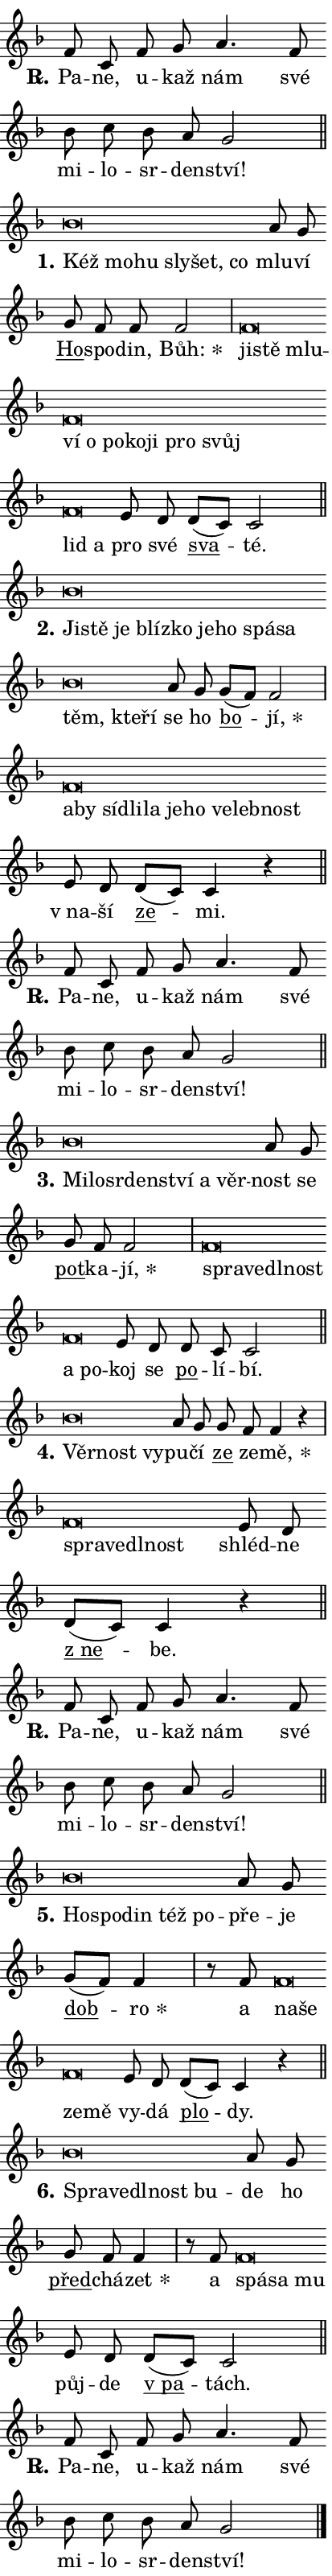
\version "2.24.0"
\header { tagline = "" }
\paper {
  indent = 0\cm
  top-margin = 0\cm
  right-margin = 0.13\cm % to fit lyric hyphens
  bottom-margin = 0\cm
  left-margin = 0\cm
  paper-width = 7\cm
  page-breaking = #ly:one-page-breaking
  system-system-spacing.basic-distance = #11
  score-system-spacing.basic-distance = #11
  ragged-last = ##f
}


%% Author: Thomas Morley
%% https://lists.gnu.org/archive/html/lilypond-user/2020-05/msg00002.html
#(define (line-position grob)
"Returns position of @var[grob} in current system:
   @code{'start}, if at first time-step
   @code{'end}, if at last time-step
   @code{'middle} otherwise
"
  (let* ((col (ly:item-get-column grob))
         (ln (ly:grob-object col 'left-neighbor))
         (rn (ly:grob-object col 'right-neighbor))
         (col-to-check-left (if (ly:grob? ln) ln col))
         (col-to-check-right (if (ly:grob? rn) rn col))
         (break-dir-left
           (and
             (ly:grob-property col-to-check-left 'non-musical #f)
             (ly:item-break-dir col-to-check-left)))
         (break-dir-right
           (and
             (ly:grob-property col-to-check-right 'non-musical #f)
             (ly:item-break-dir col-to-check-right))))
        (cond ((eqv? 1 break-dir-left) 'start)
              ((eqv? -1 break-dir-right) 'end)
              (else 'middle))))

#(define (tranparent-at-line-position vctor)
  (lambda (grob)
  "Relying on @code{line-position} select the relevant enry from @var{vctor}.
Used to determine transparency,"
    (case (line-position grob)
      ((end) (not (vector-ref vctor 0)))
      ((middle) (not (vector-ref vctor 1)))
      ((start) (not (vector-ref vctor 2))))))

noteHeadBreakVisibility =
#(define-music-function (break-visibility)(vector?)
"Makes @code{NoteHead}s transparent relying on @var{break-visibility}"
#{
  \override NoteHead.transparent =
    #(tranparent-at-line-position break-visibility)
#})

#(define delete-ledgers-for-transparent-note-heads
  (lambda (grob)
    "Reads whether a @code{NoteHead} is transparent.
If so this @code{NoteHead} is removed from @code{'note-heads} from
@var{grob}, which is supposed to be @code{LedgerLineSpanner}.
As a result ledgers are not printed for this @code{NoteHead}"
    (let* ((nhds-array (ly:grob-object grob 'note-heads))
           (nhds-list
             (if (ly:grob-array? nhds-array)
                 (ly:grob-array->list nhds-array)
                 '()))
           ;; Relies on the transparent-property being done before
           ;; Staff.LedgerLineSpanner.after-line-breaking is executed.
           ;; This is fragile ...
           (to-keep
             (remove
               (lambda (nhd)
                 (ly:grob-property nhd 'transparent #f))
               nhds-list)))
      ;; TODO find a better method to iterate over grob-arrays, similiar
      ;; to filter/remove etc for lists
      ;; For now rebuilt from scratch
      (set! (ly:grob-object grob 'note-heads)  '())
      (for-each
        (lambda (nhd)
          (ly:pointer-group-interface::add-grob grob 'note-heads nhd))
        to-keep))))

squashNotes = {
  \override NoteHead.X-extent = #'(-0.2 . 0.2)
  \override NoteHead.Y-extent = #'(-0.75 . 0)
  \override NoteHead.stencil =
    #(lambda (grob)
       (let ((pos (ly:grob-property grob 'staff-position)))
         (begin
           (if (< pos -7) (display "ERROR: Lower brevis then expected\n") (display ""))
           (if (<= pos -6) ly:text-interface::print ly:note-head::print))))
}
unSquashNotes = {
  \revert NoteHead.X-extent
  \revert NoteHead.Y-extent
  \revert NoteHead.stencil
}

hideNotes = \noteHeadBreakVisibility #begin-of-line-visible
unHideNotes = \noteHeadBreakVisibility #all-visible

% work-around for resetting accidentals
% https://lilypond.org/doc/v2.23/Documentation/notation/displaying-rhythms#unmetered-music
cadenzaMeasure = {
  \cadenzaOff
  \partial 1024 s1024
  \cadenzaOn
}

#(define-markup-command (accent layout props text) (markup?)
  "Underline accented syllable"
  (interpret-markup layout props
    #{\markup \override #'(offset . 4.3) \underline { #text }#}))

responsum = \markup \concat {
  "R" \hspace #-1.05 \path #0.1 #'((moveto 0 0.07) (lineto 0.9 0.8)) \hspace #0.05 "."
}

spaceSize = #0.6828661417322834 % exact space size for TeX Gyre Schola

\layout {
  \context {
    \Staff
    \remove "Time_signature_engraver"
    \override LedgerLineSpanner.after-line-breaking = #delete-ledgers-for-transparent-note-heads
  }
  \context {
    \Lyrics {
      \override LyricSpace.minimum-distance = \spaceSize
      \override LyricText.font-name = #"TeX Gyre Schola"
      \override LyricText.font-size = 1
      \override StanzaNumber.font-name = #"TeX Gyre Schola Bold"
      \override StanzaNumber.font-size = 1
    }
  }
  \context {
    \Score 
    \override NoteHead.text =
      #(lambda (grob) 
        (let ((pos (ly:grob-property grob 'staff-position)))
          #{\markup {
            \combine
              \halign #-0.55 \raise #(if (= pos -6) 0 0.5) \override #'(thickness . 2) \draw-line #'(3.2 . 0)
              \musicglyph "noteheads.sM1"
          }#}))
  }
}

% magnetic-lyrics.ily
%
%   written by
%     Jean Abou Samra <jean@abou-samra.fr>
%     Werner Lemberg <wl@gnu.org>
%
%   adapted by
%     Jiri Hon <jiri.hon@gmail.com>
%
% Version 2022-Apr-15

% https://www.mail-archive.com/lilypond-user@gnu.org/msg149350.html

#(define (Left_hyphen_pointer_engraver context)
   "Collect syllable-hyphen-syllable occurrences in lyrics and store
them in properties.  This engraver only looks to the left.  For
example, if the lyrics input is @code{foo -- bar}, it does the
following.

@itemize @bullet
@item
Set the @code{text} property of the @code{LyricHyphen} grob between
@q{foo} and @q{bar} to @code{foo}.

@item
Set the @code{left-hyphen} property of the @code{LyricText} grob with
text @q{foo} to the @code{LyricHyphen} grob between @q{foo} and
@q{bar}.
@end itemize

Use this auxiliary engraver in combination with the
@code{lyric-@/text::@/apply-@/magnetic-@/offset!} hook."
   (let ((hyphen #f)
         (text #f))
     (make-engraver
      (acknowledgers
       ((lyric-syllable-interface engraver grob source-engraver)
        (set! text grob)))
      (end-acknowledgers
       ((lyric-hyphen-interface engraver grob source-engraver)
        ;(when (not (grob::has-interface grob 'lyric-space-interface))
          (set! hyphen grob)));)
      ((stop-translation-timestep engraver)
       (when (and text hyphen)
         (ly:grob-set-object! text 'left-hyphen hyphen))
       (set! text #f)
       (set! hyphen #f)))))

#(define (lyric-text::apply-magnetic-offset! grob)
   "If the space between two syllables is less than the value in
property @code{LyricText@/.details@/.squash-threshold}, move the right
syllable to the left so that it gets concatenated with the left
syllable.

Use this function as a hook for
@code{LyricText@/.after-@/line-@/breaking} if the
@code{Left_@/hyphen_@/pointer_@/engraver} is active."
   (let ((hyphen (ly:grob-object grob 'left-hyphen #f)))
     (when hyphen
       (let ((left-text (ly:spanner-bound hyphen LEFT)))
         (when (grob::has-interface left-text 'lyric-syllable-interface)
           (let* ((common (ly:grob-common-refpoint grob left-text X))
                  (this-x-ext (ly:grob-extent grob common X))
                  (left-x-ext
                   (begin
                     ;; Trigger magnetism for left-text.
                     (ly:grob-property left-text 'after-line-breaking)
                     (ly:grob-extent left-text common X)))
                  ;; `delta` is the gap width between two syllables.
                  (delta (- (interval-start this-x-ext)
                            (interval-end left-x-ext)))
                  (details (ly:grob-property grob 'details))
                  (threshold (assoc-get 'squash-threshold details 0.2)))
             (when (< delta threshold)
               (let* (;; We have to manipulate the input text so that
                      ;; ligatures crossing syllable boundaries are not
                      ;; disabled.  For languages based on the Latin
                      ;; script this is essentially a beautification.
                      ;; However, for non-Western scripts it can be a
                      ;; necessity.
                      (lt (ly:grob-property left-text 'text))
                      (rt (ly:grob-property grob 'text))
                      (is-space (grob::has-interface hyphen 'lyric-space-interface))
                      (space (if is-space " " ""))
                      (extra-delta (if is-space spaceSize 0))
                      ;; Append new syllable.
                      (ltrt-space (if (and (string? lt) (string? rt))
                                (string-append lt space rt)
                                (make-concat-markup (list lt space rt))))
                      ;; Right-align `ltrt` to the right side.
                      (ltrt-space-markup (grob-interpret-markup
                               grob
                               (make-translate-markup
                                (cons (interval-length this-x-ext) 0)
                                (make-right-align-markup ltrt-space)))))
                 (begin
                   ;; Don't print `left-text`.
                   (ly:grob-set-property! left-text 'stencil #f)
                   ;; Set text and stencil (which holds all collected
                   ;; syllables so far) and shift it to the left.
                   (ly:grob-set-property! grob 'text ltrt-space)
                   (ly:grob-set-property! grob 'stencil ltrt-space-markup)
                   (ly:grob-translate-axis! grob (- (- delta extra-delta)) X))))))))))


#(define (lyric-hyphen::displace-bounds-first grob)
   ;; Make very sure this callback isn't triggered too early.
   (let ((left (ly:spanner-bound grob LEFT))
         (right (ly:spanner-bound grob RIGHT)))
     (ly:grob-property left 'after-line-breaking)
     (ly:grob-property right 'after-line-breaking)
     (ly:lyric-hyphen::print grob)))

squashThreshold = #0.4

\layout {
  \context {
    \Lyrics
    \consists #Left_hyphen_pointer_engraver
    \override LyricText.after-line-breaking =
      #lyric-text::apply-magnetic-offset!
    \override LyricHyphen.stencil = #lyric-hyphen::displace-bounds-first
    \override LyricText.details.squash-threshold = \squashThreshold
    \override LyricHyphen.minimum-distance = 0
    \override LyricHyphen.minimum-length = \squashThreshold
  }
}

squashText = \override LyricText.details.squash-threshold = 9999
unSquashText = \override LyricText.details.squash-threshold = \squashThreshold

leftText = \override LyricText.self-alignment-X = #LEFT
unLeftText = \revert LyricText.self-alignment-X

starOffset = #(lambda (grob) 
                (let ((x_offset (ly:self-alignment-interface::aligned-on-x-parent grob)))
                  (if (= x_offset 0) 0 (+ x_offset 1.2))))

star = #(define-music-function (syllable)(string?)
"Append star separator at the end of a syllable"
#{
  \once \override LyricText.X-offset = #starOffset
  \lyricmode { \markup {
    #syllable
    \override #'((font-name . "TeX Gyre Schola Bold")) \hspace #0.2 \lower #0.65 \larger "*"
  } }
#})

starAccent = #(define-music-function (syllable)(string?)
"Append star separator at the end of a syllable and make accent"
#{
  \once \override LyricText.X-offset = #starOffset
  \lyricmode { \markup {
    \accent #syllable
    \override #'((font-name . "TeX Gyre Schola Bold")) \hspace #0.2 \lower #0.65 \larger "*"
  } }
#})

breath = #(define-music-function (syllable)(string?)
"Append breathing indicator at the end of a syllable"
#{
  \lyricmode { \markup { #syllable "+" } }
#})

optionalBreath = #(define-music-function (syllable)(string?)
"Append optional breathing indicator at the end of a syllable"
#{
  \lyricmode { \markup { #syllable "(+)" } }
#})


\score {
    <<
        \new Voice = "melody" { \cadenzaOn \key f \major \relative { f'8 c f g a4. f8 \bar "" bes c bes a g2 \cadenzaMeasure \bar "||" \break } }
        \new Lyrics \lyricsto "melody" { \lyricmode { \set stanza = \responsum
Pa -- ne, u -- kaž nám své mi -- lo -- sr -- den -- ství! } }
    >>
    \layout {}
}

\score {
    <<
        \new Voice = "melody" { \cadenzaOn \key f \major \relative { \squashNotes bes'\breve*1/16 \hideNotes \breve*1/16 \bar "" \breve*1/16 \bar "" \breve*1/16 \bar "" \breve*1/16 \breve*1/16 \bar "" \unHideNotes \unSquashNotes a8 g \bar "" g f f f2 \cadenzaMeasure \bar "|" \squashNotes f\breve*1/16 \hideNotes \breve*1/16 \bar "" \breve*1/16 \bar "" \breve*1/16 \bar "" \breve*1/16 \bar "" \breve*1/16 \bar "" \breve*1/16 \bar "" \breve*1/16 \bar "" \breve*1/16 \bar "" \breve*1/16 \bar "" \breve*1/16 \breve*1/16 \bar "" \unHideNotes \unSquashNotes e8 d \bar "" d[( c)] c2 \cadenzaMeasure \bar "||" \break } }
        \new Lyrics \lyricsto "melody" { \lyricmode { \set stanza = "1."
\leftText Kéž \squashText mo -- hu sly -- šet, co \unLeftText \unSquashText mlu -- ví \markup \accent Ho -- spo -- din, \star Bůh: \leftText ji -- \squashText stě mlu -- ví o po -- ko -- ji pro svůj lid a \unLeftText \unSquashText pro své \markup \accent sva -- té. } }
    >>
    \layout {}
}

\score {
    <<
        \new Voice = "melody" { \cadenzaOn \key f \major \relative { \squashNotes bes'\breve*1/16 \hideNotes \breve*1/16 \bar "" \breve*1/16 \bar "" \breve*1/16 \bar "" \breve*1/16 \bar "" \breve*1/16 \bar "" \breve*1/16 \bar "" \breve*1/16 \bar "" \breve*1/16 \bar "" \breve*1/16 \bar "" \breve*1/16 \breve*1/16 \bar "" \unHideNotes \unSquashNotes a8 g \bar "" g[( f)] f2 \cadenzaMeasure \bar "|" \squashNotes f\breve*1/16 \hideNotes \breve*1/16 \bar "" \breve*1/16 \bar "" \breve*1/16 \bar "" \breve*1/16 \bar "" \breve*1/16 \bar "" \breve*1/16 \bar "" \breve*1/16 \bar "" \breve*1/16 \breve*1/16 \bar "" \unHideNotes \unSquashNotes e8 d \bar "" d[( c)] c4 r \cadenzaMeasure \bar "||" \break } }
        \new Lyrics \lyricsto "melody" { \lyricmode { \set stanza = "2."
\leftText Ji -- \squashText stě je blíz -- ko je -- ho spá -- sa těm, kte -- ří \unLeftText \unSquashText se ho \markup \accent bo -- \star jí, \leftText a -- \squashText by sí -- dli -- la je -- ho ve -- leb -- nost \unLeftText \unSquashText "v na" -- ší \markup \accent ze -- mi. } }
    >>
    \layout {}
}

\score {
    <<
        \new Voice = "melody" { \cadenzaOn \key f \major \relative { f'8 c f g a4. f8 \bar "" bes c bes a g2 \cadenzaMeasure \bar "||" \break } }
        \new Lyrics \lyricsto "melody" { \lyricmode { \set stanza = \responsum
Pa -- ne, u -- kaž nám své mi -- lo -- sr -- den -- ství! } }
    >>
    \layout {}
}

\score {
    <<
        \new Voice = "melody" { \cadenzaOn \key f \major \relative { \squashNotes bes'\breve*1/16 \hideNotes \breve*1/16 \bar "" \breve*1/16 \bar "" \breve*1/16 \bar "" \breve*1/16 \bar "" \breve*1/16 \breve*1/16 \bar "" \unHideNotes \unSquashNotes a8 g \bar "" g f f2 \cadenzaMeasure \bar "|" \squashNotes f\breve*1/16 \hideNotes \breve*1/16 \bar "" \breve*1/16 \bar "" \breve*1/16 \bar "" \breve*1/16 \breve*1/16 \bar "" \unHideNotes \unSquashNotes e8 d \bar "" d c c2 \cadenzaMeasure \bar "||" \break } }
        \new Lyrics \lyricsto "melody" { \lyricmode { \set stanza = "3."
\leftText Mi -- \squashText lo -- sr -- den -- ství a věr -- \unLeftText \unSquashText nost se \markup \accent pot -- ka -- \star jí, \leftText spra -- \squashText ve -- dl -- nost a po -- \unLeftText \unSquashText koj se \markup \accent po -- lí -- bí. } }
    >>
    \layout {}
}

\score {
    <<
        \new Voice = "melody" { \cadenzaOn \key f \major \relative { \squashNotes bes'\breve*1/16 \hideNotes \breve*1/16 \breve*1/16 \bar "" \unHideNotes \unSquashNotes a8 g \bar "" g f f4 r \cadenzaMeasure \bar "|" \squashNotes f\breve*1/16 \hideNotes \breve*1/16 \bar "" \breve*1/16 \breve*1/16 \bar "" \unHideNotes \unSquashNotes e8 d \bar "" d[( c)] c4 r \cadenzaMeasure \bar "||" \break } }
        \new Lyrics \lyricsto "melody" { \lyricmode { \set stanza = "4."
\leftText Věr -- \squashText nost vy -- \unLeftText \unSquashText pu -- čí \markup \accent ze ze -- \star mě, \leftText spra -- \squashText ve -- dl -- nost \unLeftText \unSquashText shléd -- ne \markup \accent "z ne" -- be. } }
    >>
    \layout {}
}

\score {
    <<
        \new Voice = "melody" { \cadenzaOn \key f \major \relative { f'8 c f g a4. f8 \bar "" bes c bes a g2 \cadenzaMeasure \bar "||" \break } }
        \new Lyrics \lyricsto "melody" { \lyricmode { \set stanza = \responsum
Pa -- ne, u -- kaž nám své mi -- lo -- sr -- den -- ství! } }
    >>
    \layout {}
}

\score {
    <<
        \new Voice = "melody" { \cadenzaOn \key f \major \relative { \squashNotes bes'\breve*1/16 \hideNotes \breve*1/16 \bar "" \breve*1/16 \bar "" \breve*1/16 \breve*1/16 \bar "" \unHideNotes \unSquashNotes a8 g \bar "" g[( f)] f4 \cadenzaMeasure \bar "|" r8 f8 \squashNotes f\breve*1/16 \hideNotes \breve*1/16 \bar "" \breve*1/16 \breve*1/16 \bar "" \unHideNotes \unSquashNotes e8 d \bar "" d[( c)] c4 r \cadenzaMeasure \bar "||" \break } }
        \new Lyrics \lyricsto "melody" { \lyricmode { \set stanza = "5."
\leftText Ho -- \squashText spo -- din též po -- \unLeftText \unSquashText pře -- je \markup \accent dob -- \star ro a \leftText na -- \squashText še ze -- mě \unLeftText \unSquashText vy -- dá \markup \accent plo -- dy. } }
    >>
    \layout {}
}

\score {
    <<
        \new Voice = "melody" { \cadenzaOn \key f \major \relative { \squashNotes bes'\breve*1/16 \hideNotes \breve*1/16 \bar "" \breve*1/16 \bar "" \breve*1/16 \breve*1/16 \bar "" \unHideNotes \unSquashNotes a8 g \bar "" g f f4 \cadenzaMeasure \bar "|" r8 f8 \squashNotes f\breve*1/16 \hideNotes \breve*1/16 \breve*1/16 \bar "" \unHideNotes \unSquashNotes e8 d \bar "" d[( c)] c2 \cadenzaMeasure \bar "||" \break } }
        \new Lyrics \lyricsto "melody" { \lyricmode { \set stanza = "6."
\leftText Spra -- \squashText ve -- dl -- nost bu -- \unLeftText \unSquashText de ho \markup \accent před -- chá -- \star zet a \leftText spá -- \squashText sa mu \unLeftText \unSquashText půj -- de \markup \accent "v pa" -- tách. } }
    >>
    \layout {}
}

\score {
    <<
        \new Voice = "melody" { \cadenzaOn \key f \major \relative { f'8 c f g a4. f8 \bar "" bes c bes a g2 \cadenzaMeasure \bar "||" \break } \bar "|." }
        \new Lyrics \lyricsto "melody" { \lyricmode { \set stanza = \responsum
Pa -- ne, u -- kaž nám své mi -- lo -- sr -- den -- ství! } }
    >>
    \layout {}
}
